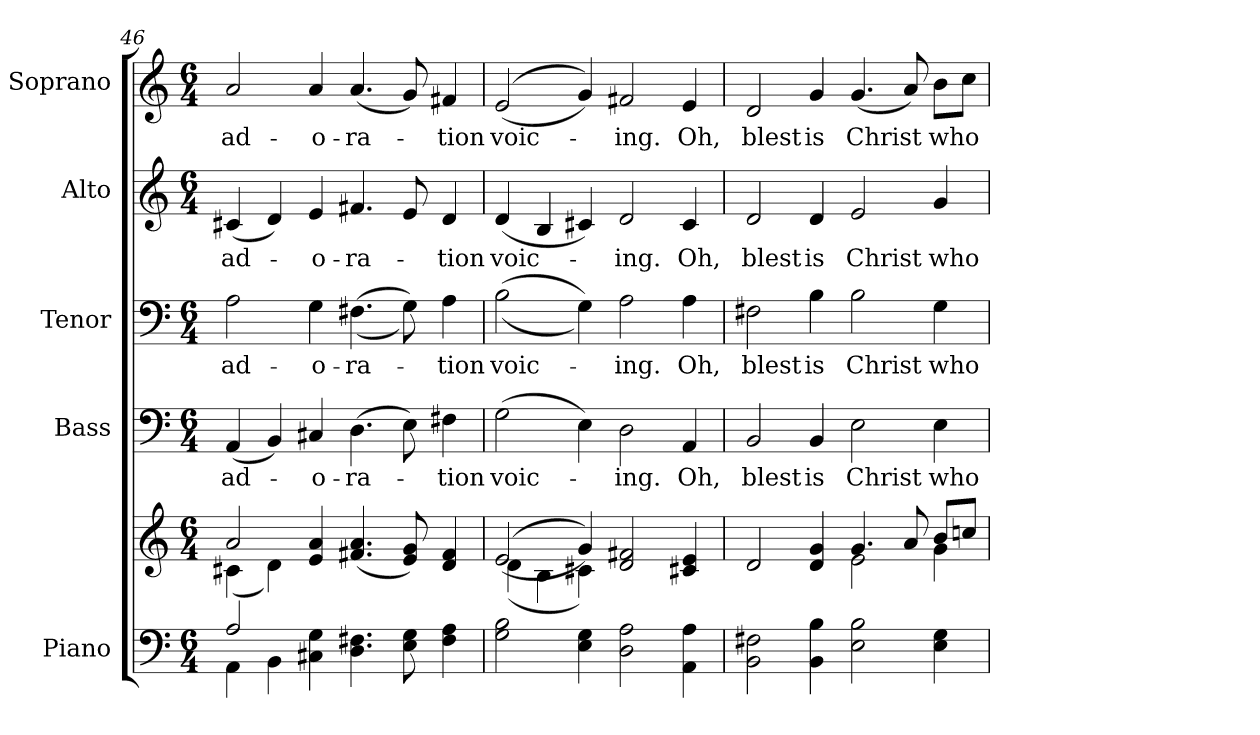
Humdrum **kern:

**kern	**kern	**kern	**text	**kern	**text	**kern	**text	**kern	**text
*part5	*part5	*part4	*part4	*part3	*part3	*part2	*part2	*part1	*part1
*staff6	*staff5	*staff4	*staff4	*staff3	*staff3	*staff2	*staff2	*staff1	*staff1
*I"Piano	*	*I"Bass	*	*I"Tenor	*	*I"Alto	*	*I"Soprano	*
*I'Pno.	*	*I'B.	*	*I'T.	*	*I'A.	*	*I'S.	*
!!LO:PB:g=z
*clefF4	*clefG2	*clefF4	*	*clefF4	*	*clefG2	*	*clefG2	*
*k[]	*k[]	*k[]	*	*k[]	*	*k[]	*	*k[]	*
*C:	*C:	*C:	*	*C:	*	*C:	*	*C:	*
*M6/4	*M6/4	*M6/4	*	*M6/4	*	*M6/4	*	*M6/4	*
=46	=46	=46	=46	=46	=46	=46	=46	=46	=46
*^	*^	*	*	*	*	*	*	*	*
!	!	!	!	!	!LO:LY:b:color=#000000	!	!	!	!	!	!
!	!	!	!	!	!	!	!LO:LY:b:color=#000000	!	!	!	!
!	!	!	!	!	!	!	!	!	!LO:LY:b:color=#000000	!	!
!	!	!	!	!	!	!	!	!	!	!	!LO:LY:b:color=#000000
2Ai/	4AAi\	2ai/	(4c#Xi\	(4AAi/	ad-	2Ai\	ad-	(4c#Xi/	ad-	2ai/	ad-
.	4BBi\	.	4di\)	4BBi/)	.	.	.	4di/)	.	.	.
!	!	!	!	!	!LO:LY:b:color=#000000	!	!	!	!	!	!
!	!	!	!	!	!	!	!LO:LY:b:color=#000000	!	!	!	!
!	!	!	!	!	!	!	!	!	!LO:LY:b:color=#000000	!	!
!	!	!	!	!	!	!	!	!	!	!	!LO:LY:b:color=#000000
4C#Xi\ 4Gi	4ryy	4ei/ 4ai	4ryy	4C#Xi/	-o-	4Gi\	-o-	4ei/	-o-	4ai/	-o-
!	!	!	!	!	!LO:LY:b:color=#000000	!	!	!	!	!	!
!	!	!	!	!	!	!	!LO:LY:b:color=#000000	!	!	!	!
!	!	!	!	!	!	!	!	!	!LO:LY:b:color=#000000	!	!
!	!	!	!	!	!	!	!	!	!	!	!LO:LY:b:color=#000000
4.Di\ 4.F#Xi	2.ryy	(4.f#Xi/ 4.ai	2.ryy	(4.Di\	-ra-	((4.F#Xi\	-ra-	4.f#Xi/	-ra-	(4.ai/	-ra-
8Ei\ 8Gi	.	8ei/ 8gi)	.	8Ei\)	.	8Gi\))	.	8ei/	.	8gi/)	.
!	!	!	!	!	!LO:LY:b:color=#000000	!	!	!	!	!	!
!	!	!	!	!	!	!	!LO:LY:b:color=#000000	!	!	!	!
!	!	!	!	!	!	!	!	!	!LO:LY:b:color=#000000	!	!
!	!	!	!	!	!	!	!	!	!	!	!LO:LY:b:color=#000000
4F#i\ 4Ai	.	4di/ 4f#i	.	4F#Xi\	-tion	4Ai\	-tion	4di/	-tion	4f#Xi/	-tion
*v	*v	*	*	*	*	*	*	*	*	*	*
=47	=47	=47	=47	=47	=47	=47	=47	=47	=47	=47
!	!	!	!	!LO:LY:b:color=#000000	!	!	!	!	!	!
!	!	!	!	!	!	!LO:LY:b:color=#000000	!	!	!	!
!	!	!	!	!	!	!	!	!LO:LY:b:color=#000000	!	!
!	!	!	!	!	!	!	!	!	!	!LO:LY:b:color=#000000
2Gi\ 2Bi	((2ei/	(4di\	(2Gi\	voic-	((2Bi\	voic-	(4di/	voic-	((2ei/	voic-
.	.	4Bi\	.	.	.	.	4Bi/	.	.	.
4Ei\ 4Gi	4gi/))	4c#Xi\)	4Ei\)	.	4Gi\))	.	4c#Xi/)	.	4gi/))	.
!	!	!	!	!LO:LY:b:color=#000000	!	!	!	!	!	!
!	!	!	!	!	!	!LO:LY:b:color=#000000	!	!	!	!
!	!	!	!	!	!	!	!	!LO:LY:b:color=#000000	!	!
!	!	!	!	!	!	!	!	!	!	!LO:LY:b:color=#000000
2Di\ 2Ai	2di/ 2f#Xi	2.ryy	2Di\	-ing.	2Ai\	-ing.	2di/	-ing.	2f#Xi/	-ing.
!	!	!	!	!LO:LY:b:color=#000000	!	!	!	!	!	!
!	!	!	!	!	!	!LO:LY:b:color=#000000	!	!	!	!
!	!	!	!	!	!	!	!	!LO:LY:b:color=#000000	!	!
!	!	!	!	!	!	!	!	!	!	!LO:LY:b:color=#000000
4AAi\ 4Ai	4c#Xi/ 4ei	.	4AAi/	Oh,	4Ai\	Oh,	4c#i/	Oh,	4ei/	Oh,
!!LO:PB:g=z
=48	=48	=48	=48	=48	=48	=48	=48	=48	=48	=48
!	!	!	!	!LO:LY:b:color=#000000	!	!	!	!	!	!
!	!	!	!	!	!	!LO:LY:b:color=#000000	!	!	!	!
!	!	!	!	!	!	!	!	!LO:LY:b:color=#000000	!	!
!	!	!	!	!	!	!	!	!	!	!LO:LY:b:color=#000000
2BBi\ 2F#Xi	2di/	2.ryy	2BBi/	blest	2F#Xi\	blest	2di/	blest	2di/	blest
!	!	!	!	!LO:LY:b:color=#000000	!	!	!	!	!	!
!	!	!	!	!	!	!LO:LY:b:color=#000000	!	!	!	!
!	!	!	!	!	!	!	!	!LO:LY:b:color=#000000	!	!
!	!	!	!	!	!	!	!	!	!	!LO:LY:b:color=#000000
4BBi\ 4Bi	4di/ 4gi	.	4BBi/	is	4Bi\	is	4di/	is	4gi/	is
!	!	!	!	!LO:LY:b:color=#000000	!	!	!	!	!	!
!	!	!	!	!	!	!LO:LY:b:color=#000000	!	!	!	!
!	!	!	!	!	!	!	!	!LO:LY:b:color=#000000	!	!
!	!	!	!	!	!	!	!	!	!	!LO:LY:b:color=#000000
2Ei\ 2Bi	4.gi/	2ei\	2Ei\	Christ	2Bi\	Christ	2ei/	Christ	(4.gi/	Christ
.	8ai/	.	.	.	.	.	.	.	8ai/)	.
!	!	!	!	!LO:LY:b:color=#000000	!	!	!	!	!	!
!	!	!	!	!	!	!LO:LY:b:color=#000000	!	!	!	!
!	!	!	!	!	!	!	!	!LO:LY:b:color=#000000	!	!
!	!	!	!	!	!	!	!	!	!	!LO:LY:b:color=#000000
4Ei\ 4Gi	8bi/L	4gi\	4Ei\	who	4Gi\	who	4gi/	who	8bi\L	who
.	8ccni/J	.	.	.	.	.	.	.	8cci\J	.
*	*v	*v	*	*	*	*	*	*	*	*
=	=	=	=	=	=	=	=	=	=
*-	*-	*-	*-	*-	*-	*-	*-	*-	*-
